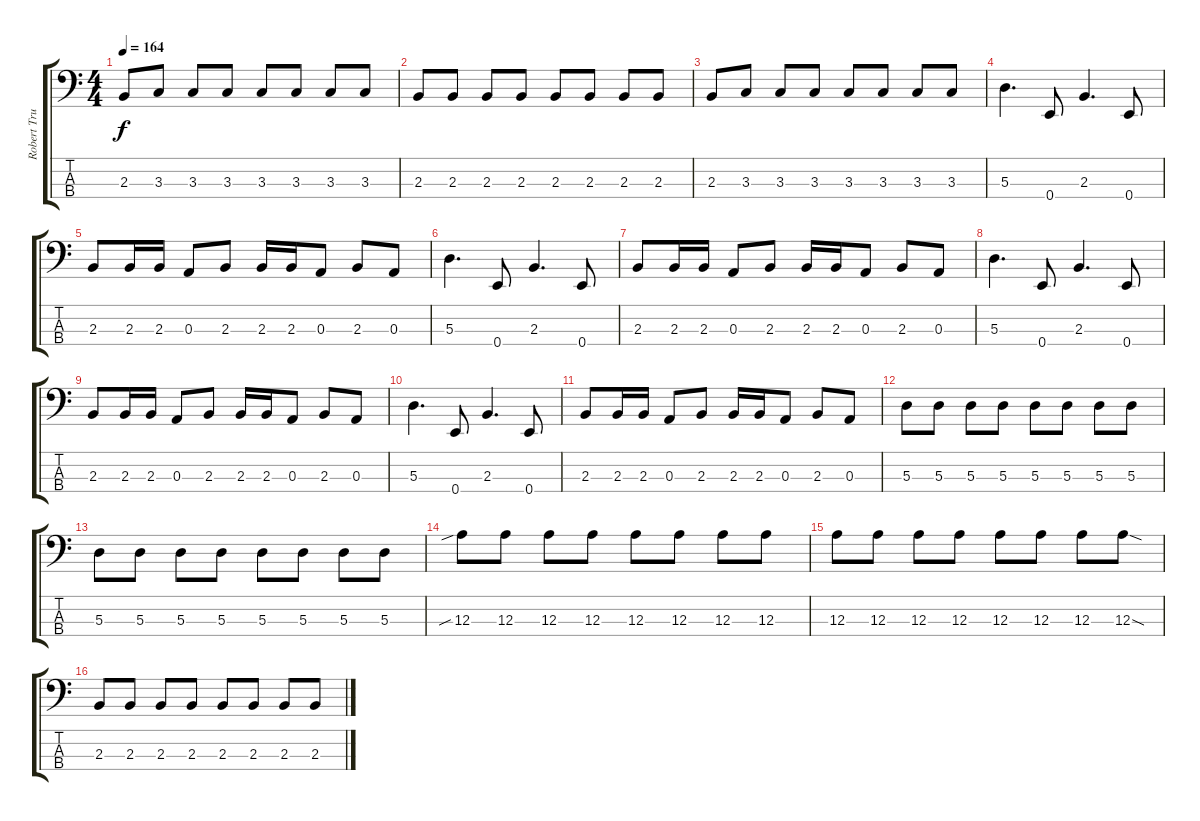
\track ("Robert Trujillo" "Robert Tru") {instrument electricbassfinger}
\staff {score tabs}
\tuning (G2 D2 A1 E1) {hide}
\ts (4 4)
\tempo 164
\clef f4
\ks c
2.3.8{dy f} 3.3.8 3.3.8 3.3.8 3.3.8 3.3.8 3.3.8 3.3.8 |
2.3.8 2.3.8 2.3.8 2.3.8 2.3.8 2.3.8 2.3.8 2.3.8 |
2.3.8 3.3.8 3.3.8 3.3.8 3.3.8 3.3.8 3.3.8 3.3.8 |
5.3.4{d} 0.4.8 2.3.4{d} 0.4.8 |
2.3.8 2.3.16 2.3.16 0.3.8 2.3.8 2.3.16 2.3.16 0.3.8 2.3.8 0.3.8 |
5.3.4{d} 0.4.8 2.3.4{d} 0.4.8 |
2.3.8 2.3.16 2.3.16 0.3.8 2.3.8 2.3.16 2.3.16 0.3.8 2.3.8 0.3.8 |
5.3.4{d} 0.4.8 2.3.4{d} 0.4.8 |
2.3.8 2.3.16 2.3.16 0.3.8 2.3.8 2.3.16 2.3.16 0.3.8 2.3.8 0.3.8 |
5.3.4{d} 0.4.8 2.3.4{d} 0.4.8 |
2.3.8 2.3.16 2.3.16 0.3.8 2.3.8 2.3.16 2.3.16 0.3.8 2.3.8 0.3.8 |
5.3.8 5.3.8 5.3.8 5.3.8 5.3.8 5.3.8 5.3.8 5.3.8 |
5.3.8 5.3.8 5.3.8 5.3.8 5.3.8 5.3.8 5.3.8 5.3.8 |
12.3{sib}.8 12.3.8 12.3.8 12.3.8 12.3.8 12.3.8 12.3.8 12.3.8 |
12.3.8 12.3.8 12.3.8 12.3.8 12.3.8 12.3.8 12.3.8 12.3{sod}.8 |
2.3.8 2.3.8 2.3.8 2.3.8 2.3.8 2.3.8 2.3.8 2.3.8
